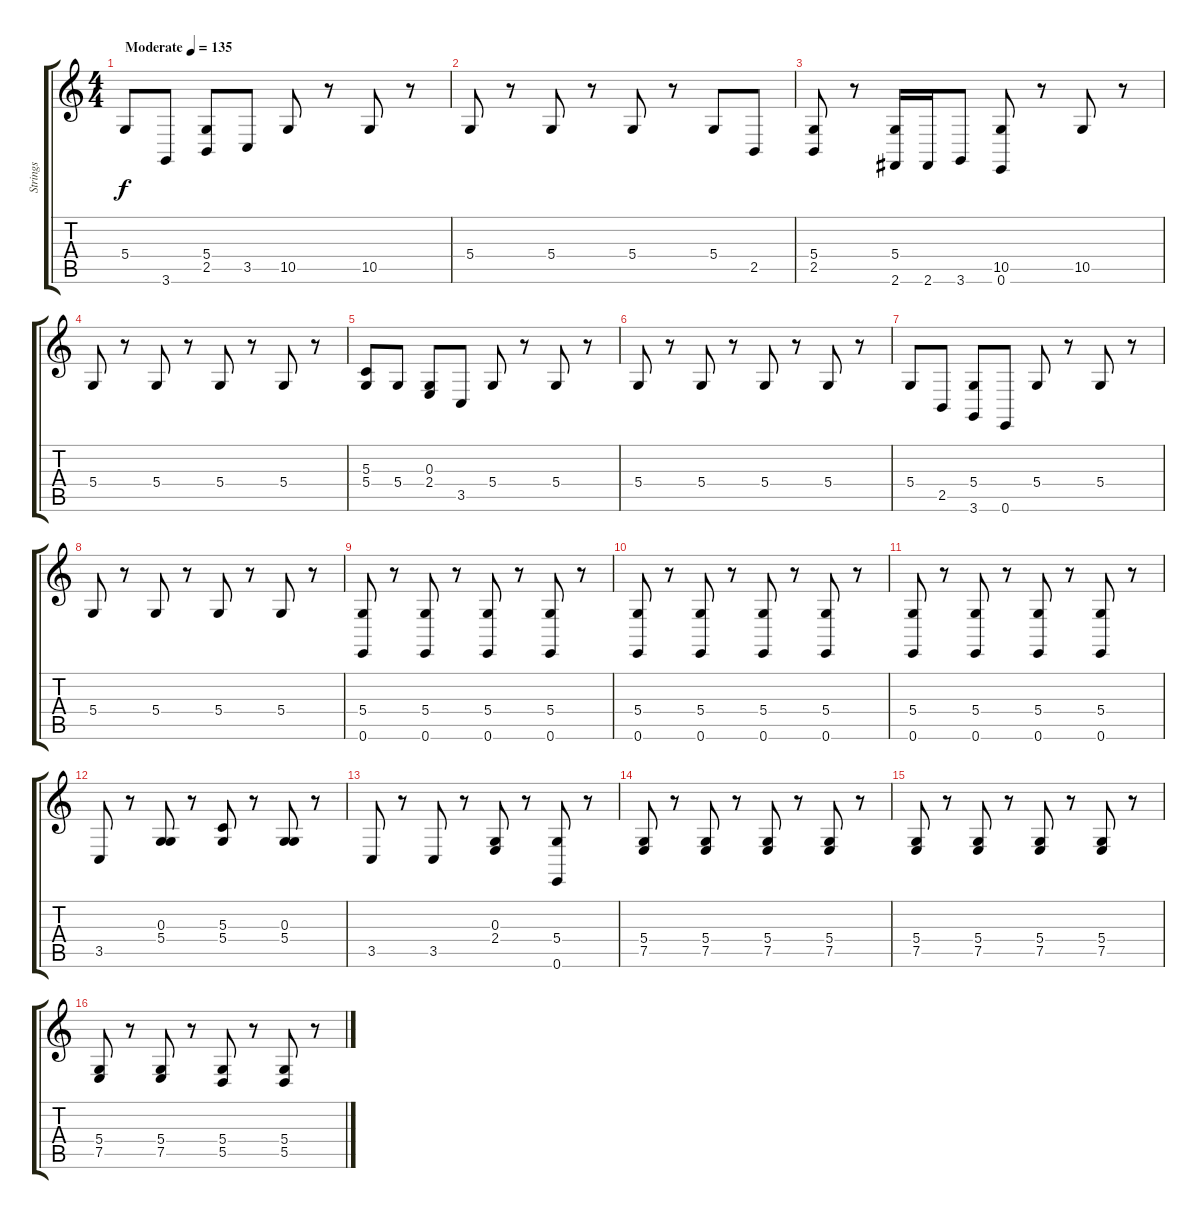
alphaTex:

\track ("Strings" "Strings") {instrument cello}
\staff {score tabs}
\tuning (E4 B3 G3 D3 A2 E2) {hide}
\ts (4 4)
\tempo (135 "Moderate")
\clef g2
\ks c
5.4.8{dy f instrument cello} 3.6.8 (5.4 2.5).8 3.5.8 10.5.8 r.8 10.5.8 r.8 |
5.4.8 r.8 5.4.8 r.8 5.4.8 r.8 5.4.8 2.5.8 |
(5.4 2.5).8 r.8 (5.4 2.6).16 2.6.16 3.6.8 (10.5 0.6).8 r.8 10.5.8 r.8 |
5.4.8 r.8 5.4.8 r.8 5.4.8 r.8 5.4.8 r.8 |
(5.3 5.4).8 5.4.8 (0.3 2.4).8 3.5.8 5.4.8 r.8 5.4.8 r.8 |
5.4.8 r.8 5.4.8 r.8 5.4.8 r.8 5.4.8 r.8 |
5.4.8 2.5.8 (5.4 3.6).8 0.6.8 5.4.8 r.8 5.4.8 r.8 |
5.4.8 r.8 5.4.8 r.8 5.4.8 r.8 5.4.8 r.8 |
(5.4 0.6).8 r.8 (5.4 0.6).8 r.8 (5.4 0.6).8 r.8 (5.4 0.6).8 r.8 |
(5.4 0.6).8 r.8 (5.4 0.6).8 r.8 (5.4 0.6).8 r.8 (5.4 0.6).8 r.8 |
(5.4 0.6).8 r.8 (5.4 0.6).8 r.8 (5.4 0.6).8 r.8 (5.4 0.6).8 r.8 |
3.5.8 r.8 (0.3 5.4).8 r.8 (5.3 5.4).8 r.8 (0.3 5.4).8 r.8 |
3.5.8 r.8 3.5.8 r.8 (0.3 2.4).8 r.8 (5.4 0.6).8 r.8 |
(5.4 7.5).8 r.8 (5.4 7.5).8 r.8 (5.4 7.5).8 r.8 (5.4 7.5).8 r.8 |
(5.4 7.5).8 r.8 (5.4 7.5).8 r.8 (5.4 7.5).8 r.8 (5.4 7.5).8 r.8 |
(5.4 7.5).8 r.8 (5.4 7.5).8 r.8 (5.4 5.5).8 r.8 (5.4 5.5).8 r.8
